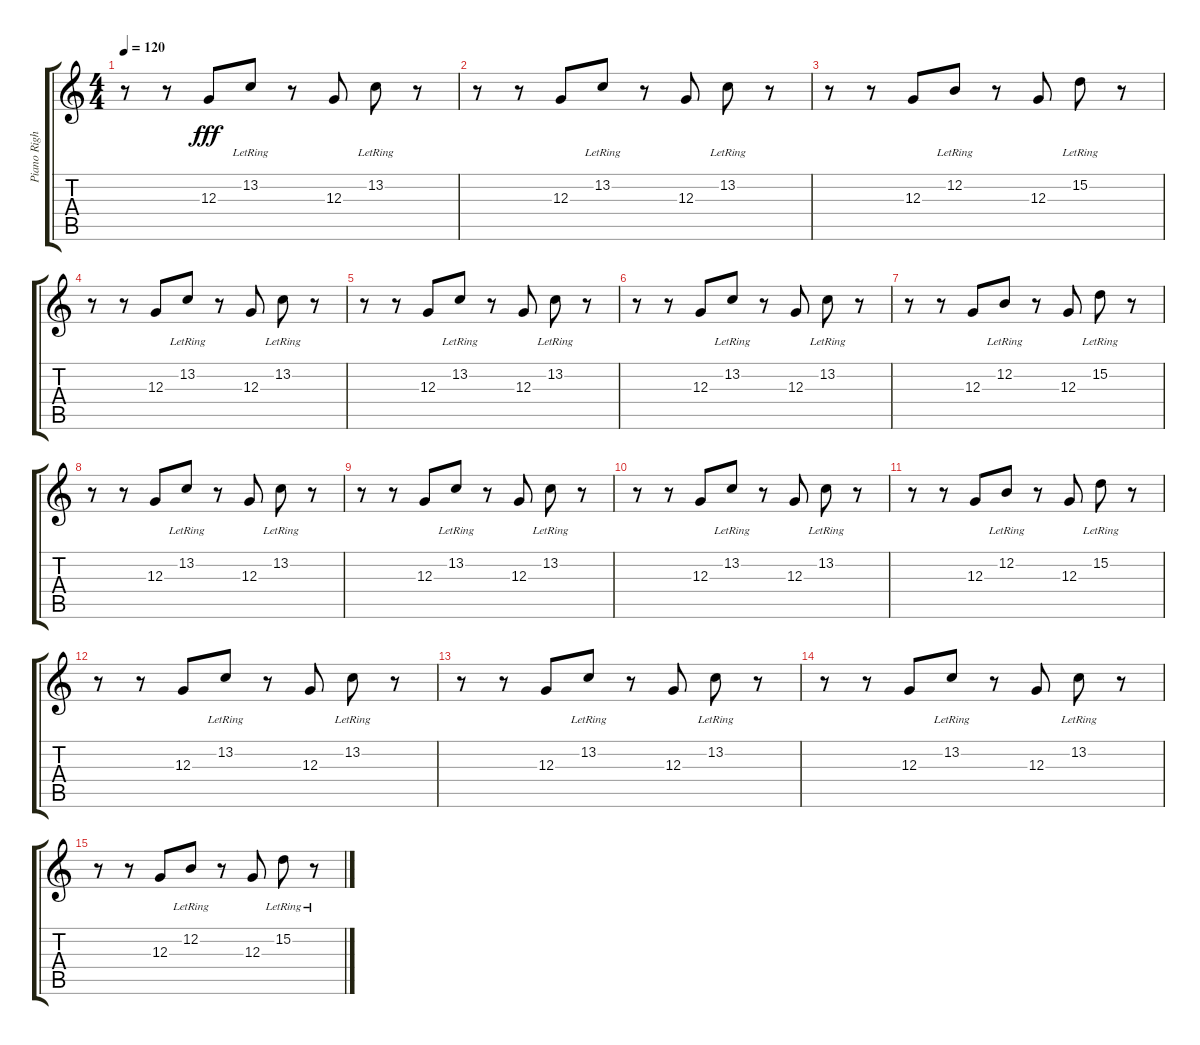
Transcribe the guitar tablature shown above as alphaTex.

\track ("Piano Right Hand" "Piano Righ") {instrument brightacousticpiano}
\staff {score tabs}
\tuning (E4 B3 G3 D3 A2 E2) {hide}
\ts (4 4)
\tempo 120
\clef g2
\ks c
r.8{dy fff} r.8 12.3.8 13.2{lr}.8 r.8 12.3.8 13.2{lr}.8 r.8 |
r.8 r.8 12.3.8 13.2{lr}.8 r.8 12.3.8 13.2{lr}.8 r.8 |
r.8 r.8 12.3.8 12.2{lr}.8 r.8 12.3.8 15.2{lr}.8 r.8 |
r.8 r.8 12.3.8 13.2{lr}.8 r.8 12.3.8 13.2{lr}.8 r.8 |
r.8 r.8 12.3.8 13.2{lr}.8 r.8 12.3.8 13.2{lr}.8 r.8 |
r.8 r.8 12.3.8 13.2{lr}.8 r.8 12.3.8 13.2{lr}.8 r.8 |
r.8 r.8 12.3.8 12.2{lr}.8 r.8 12.3.8 15.2{lr}.8 r.8 |
r.8 r.8 12.3.8 13.2{lr}.8 r.8 12.3.8 13.2{lr}.8 r.8 |
r.8 r.8 12.3.8 13.2{lr}.8 r.8 12.3.8 13.2{lr}.8 r.8 |
r.8 r.8 12.3.8 13.2{lr}.8 r.8 12.3.8 13.2{lr}.8 r.8 |
r.8 r.8 12.3.8 12.2{lr}.8 r.8 12.3.8 15.2{lr}.8 r.8 |
r.8 r.8 12.3.8 13.2{lr}.8 r.8 12.3.8 13.2{lr}.8 r.8 |
r.8 r.8 12.3.8 13.2{lr}.8 r.8 12.3.8 13.2{lr}.8 r.8 |
r.8 r.8 12.3.8 13.2{lr}.8 r.8 12.3.8 13.2{lr}.8 r.8 |
r.8 r.8 12.3.8 12.2{lr}.8 r.8 12.3.8 15.2{lr}.8 r.8
